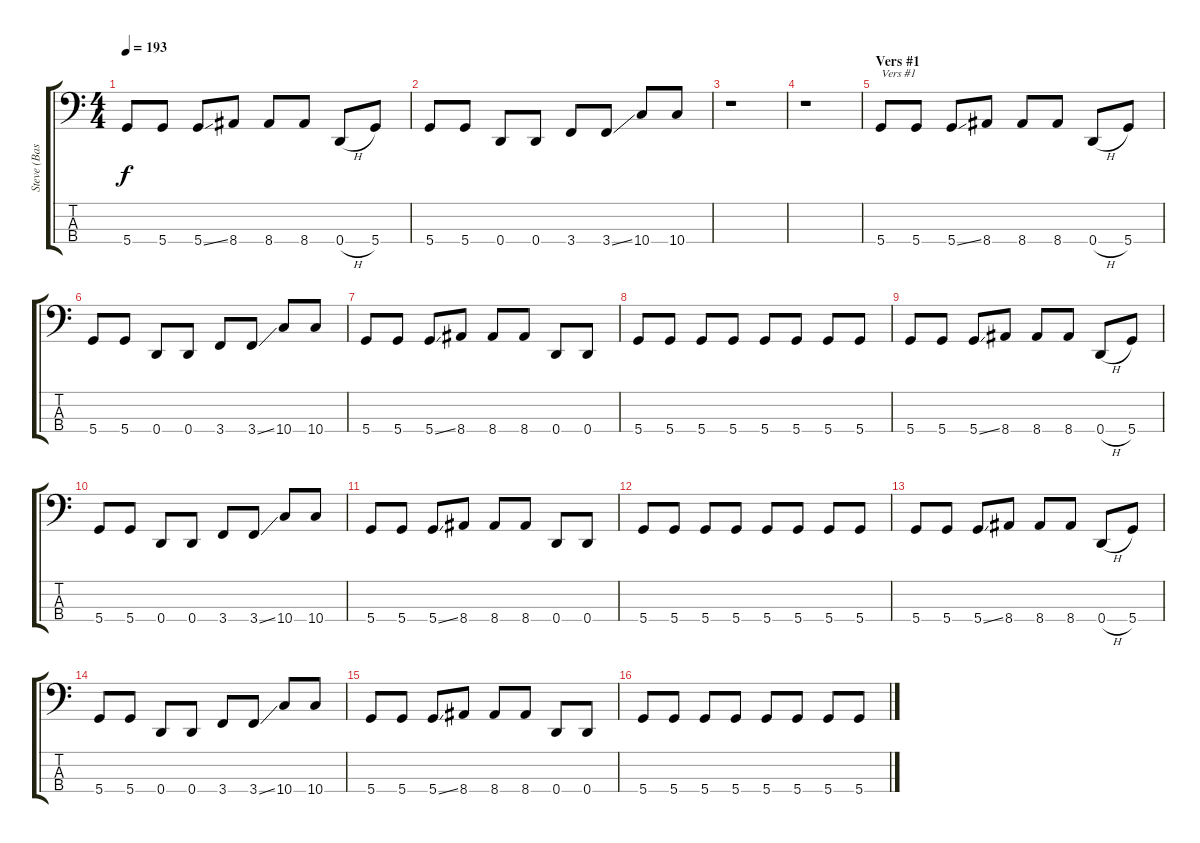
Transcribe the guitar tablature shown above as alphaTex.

\track ("Steve (Bass)" "Steve (Bas") {instrument fretlessbass}
\staff {score tabs}
\tuning (G2 D2 A1 D1) {hide}
\ts (4 4)
\tempo 193
\clef f4
\ks c
5.4.8{dy f} 5.4.8 5.4{ss}.8 8.4.8 8.4.8 8.4.8 0.4{h}.8 5.4.8 |
5.4.8 5.4.8 0.4.8 0.4.8 3.4.8 3.4{ss}.8 10.4.8 10.4.8 |
r.1 |
r.1 |
\section ("" "Vers #1")
5.4.8{txt "Vers #1"} 5.4.8 5.4{ss}.8 8.4.8 8.4.8 8.4.8 0.4{h}.8 5.4.8 |
5.4.8 5.4.8 0.4.8 0.4.8 3.4.8 3.4{ss}.8 10.4.8 10.4.8 |
5.4.8 5.4.8 5.4{ss}.8 8.4.8 8.4.8 8.4.8 0.4.8 0.4.8 |
5.4.8 5.4.8 5.4.8 5.4.8 5.4.8 5.4.8 5.4.8 5.4.8 |
5.4.8 5.4.8 5.4{ss}.8 8.4.8 8.4.8 8.4.8 0.4{h}.8 5.4.8 |
5.4.8 5.4.8 0.4.8 0.4.8 3.4.8 3.4{ss}.8 10.4.8 10.4.8 |
5.4.8 5.4.8 5.4{ss}.8 8.4.8 8.4.8 8.4.8 0.4.8 0.4.8 |
5.4.8 5.4.8 5.4.8 5.4.8 5.4.8 5.4.8 5.4.8 5.4.8 |
5.4.8 5.4.8 5.4{ss}.8 8.4.8 8.4.8 8.4.8 0.4{h}.8 5.4.8 |
5.4.8 5.4.8 0.4.8 0.4.8 3.4.8 3.4{ss}.8 10.4.8 10.4.8 |
5.4.8 5.4.8 5.4{ss}.8 8.4.8 8.4.8 8.4.8 0.4.8 0.4.8 |
5.4.8 5.4.8 5.4.8 5.4.8 5.4.8 5.4.8 5.4.8 5.4.8
